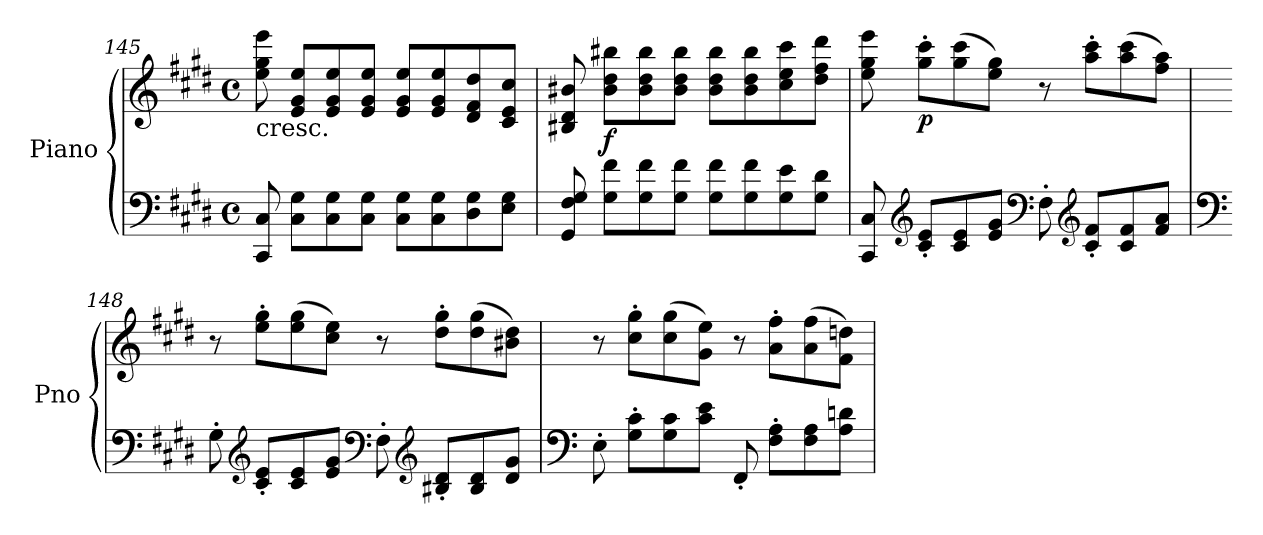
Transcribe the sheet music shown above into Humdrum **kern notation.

**kern	**kern	**dynam
*part1	*part1	*part1
*staff2	*staff1	*staff1/2
*I"Piano	*	*
*I'Pno	*	*
!!LO:PB:g=z
*clefF4	*clefG2	*
*k[f#c#g#d#]	*k[f#c#g#d#]	*
*M4/4	*M4/4	*
*met(c)	*met(c)	*
=145	=145	=145
!	!LO:TX:b:t=cresc.	!
8CC#/ 8C#/	8ee\ 8gg#\ 8eee\	.
8C#\ 8G#\L	8e/ 8g#/ 8ee/L	.
8C#\ 8G#\	8e/ 8g#/ 8ee/	.
8C#\ 8G#\J	8e/ 8g#/ 8ee/J	.
8C#\ 8G#\L	8e/ 8g#/ 8ee/L	.
8C#\ 8G#\	8e/ 8g#/ 8ee/	.
8D#\ 8G#\	8d#/ 8f#/ 8dd#/	.
8E\ 8G#\J	8c#/ 8e/ 8cc#/J	.
=146	=146	=146
8GG#/ 8F#/ 8G#/	8B#X/ 8d#/ 8b#X/	.
!	!	!LO:DY:b
8G#\ 8f#\L	8b#\ 8dd#\ 8bb#X\L	f
8G#\ 8f#\	8b#\ 8dd#\ 8bb#\	.
8G#\ 8f#\J	8b#\ 8dd#\ 8bb#\J	.
8G#\ 8f#\L	8b#\ 8dd#\ 8bb#\L	.
8G#\ 8f#\	8b#\ 8dd#\ 8bb#\	.
8G#\ 8e\	8cc#\ 8ee\ 8ccc#\	.
8G#\ 8d#\J	8dd#\ 8ff#\ 8ddd#\J	.
=147	=147	=147
8CC#/ 8C#/	8ee\ 8gg#\ 8eee\	.
*clefG2	*	*
!	!	!LO:DY:b
8c#/' 8e/'L	8gg#\' 8ccc#\'L	p
8c#/ 8e/	(8gg#\ 8ccc#\	.
8e/ 8g#/J	8ee\ 8gg#\J)	.
*clefF4	*	*
8F#'\	8r	.
*clefG2	*	*
8c#/' 8f#/'L	8aa\' 8ccc#\'L	.
8c#/ 8f#/	(8aa\ 8ccc#\	.
8f#/ 8a/J	8ff#\ 8aa\J)	.
!!LO:LB:g=z
=148	=148	=148
*clefF4	*	*
8G#'\	8r	.
*clefG2	*	*
8c#/' 8e/'L	8ee\' 8gg#\'L	.
8c#/ 8e/	(8ee\ 8gg#\	.
8e/ 8g#/J	8cc#\ 8ee\J)	.
*clefF4	*	*
8F#'\	8r	.
*clefG2	*	*
8B#X/' 8d#/'L	8dd#\' 8gg#\'L	.
8B#/ 8d#/	(8dd#\ 8gg#\	.
8d#/ 8g#/J	8b#X\ 8dd#\J)	.
!!LO:LB:g=z
=149	=149	=149
*clefF4	*	*
8E'\	8r	.
!	!	!LO:DY:b
8G#\' 8c#\'L	8cc#\' 8gg#\'L	other-dynamics
8G#\ 8c#\	(8cc#\ 8gg#\	.
8c#\ 8e\J	8g#\ 8ee\J)	.
8FF#'/	8r	.
8F#\' 8A\'L	8a\' 8ff#\'L	.
8F#\ 8A\	(8a\ 8ff#\	.
8A\ 8dn\J	8f#\ 8ddn\J)	.
=	=	=
*-	*-	*-
